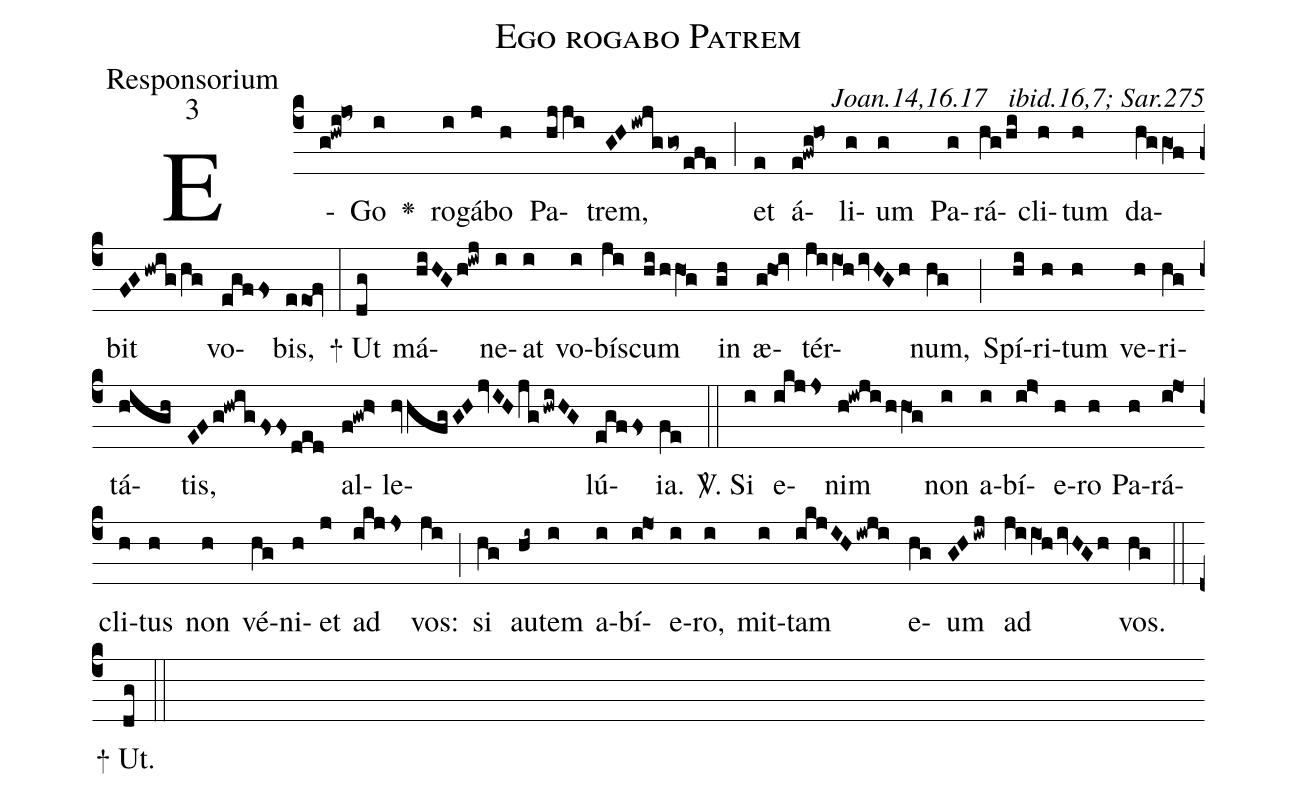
name:Ego rogabo Patrem;
office-part:Responsorium;
mode:3;
commentary:ꝶ Joan.14,16.17 ꝟ ibid.16,7; Sar.275;
%%
(c4)E(g!hwi!jo~)Go(i) <v>\greheightstar</v>()
ro(i)gá(j)bo(h) Pa(hj/ji)trem,(GHiwjggo~/efe) (;)
et(e) á(e!fwg!ho~)li(g)um(g) Pa(g)rá(hg/hi)cli(h)tum(h)
da(hg/gO1f)bit(FGhwig/hg) vo(egffs)bis,(eeof) (:)

+
Ut(dg) má(hiHGh!iwj)ne(i)at(i) vo(i)bí(ji)scum(hi/hhO1g)
in(gh) æ(g!ho1!iv)tér(ji/iO1hivHGh)num,(hg) (;)
Spí(hi)ri(h)tum(h) ve(h)ri(hg)tá(high)tis,(EFg!hwigfss/ded)
al(f!gw!h>)le(hvhfgGHjvIHjghwiHG)lú(egffs)ia.(fe) (::)

<sp>V/</sp>.
Si(i) e(ikjjs)nim(h!iwjihhO1g) non(i) a(i)bí(ij>)e(h)ro(h)
Pa(h)rá(i!jo1)cli(h)tus(h) non(h) vé(hg)ni(h)et(j) ad(ikjjs) vos:(ji) (;)
si(hg) au(hi~)tem(i) a(i)bí(i!jo1)e(i)ro,(i)
mit(i)tam(ikjIHiwji) e(hg)um(GHiwj) ad(jiiO1hivHGh) vos.(hg) (::)

+ Ut.(dg) (::)
